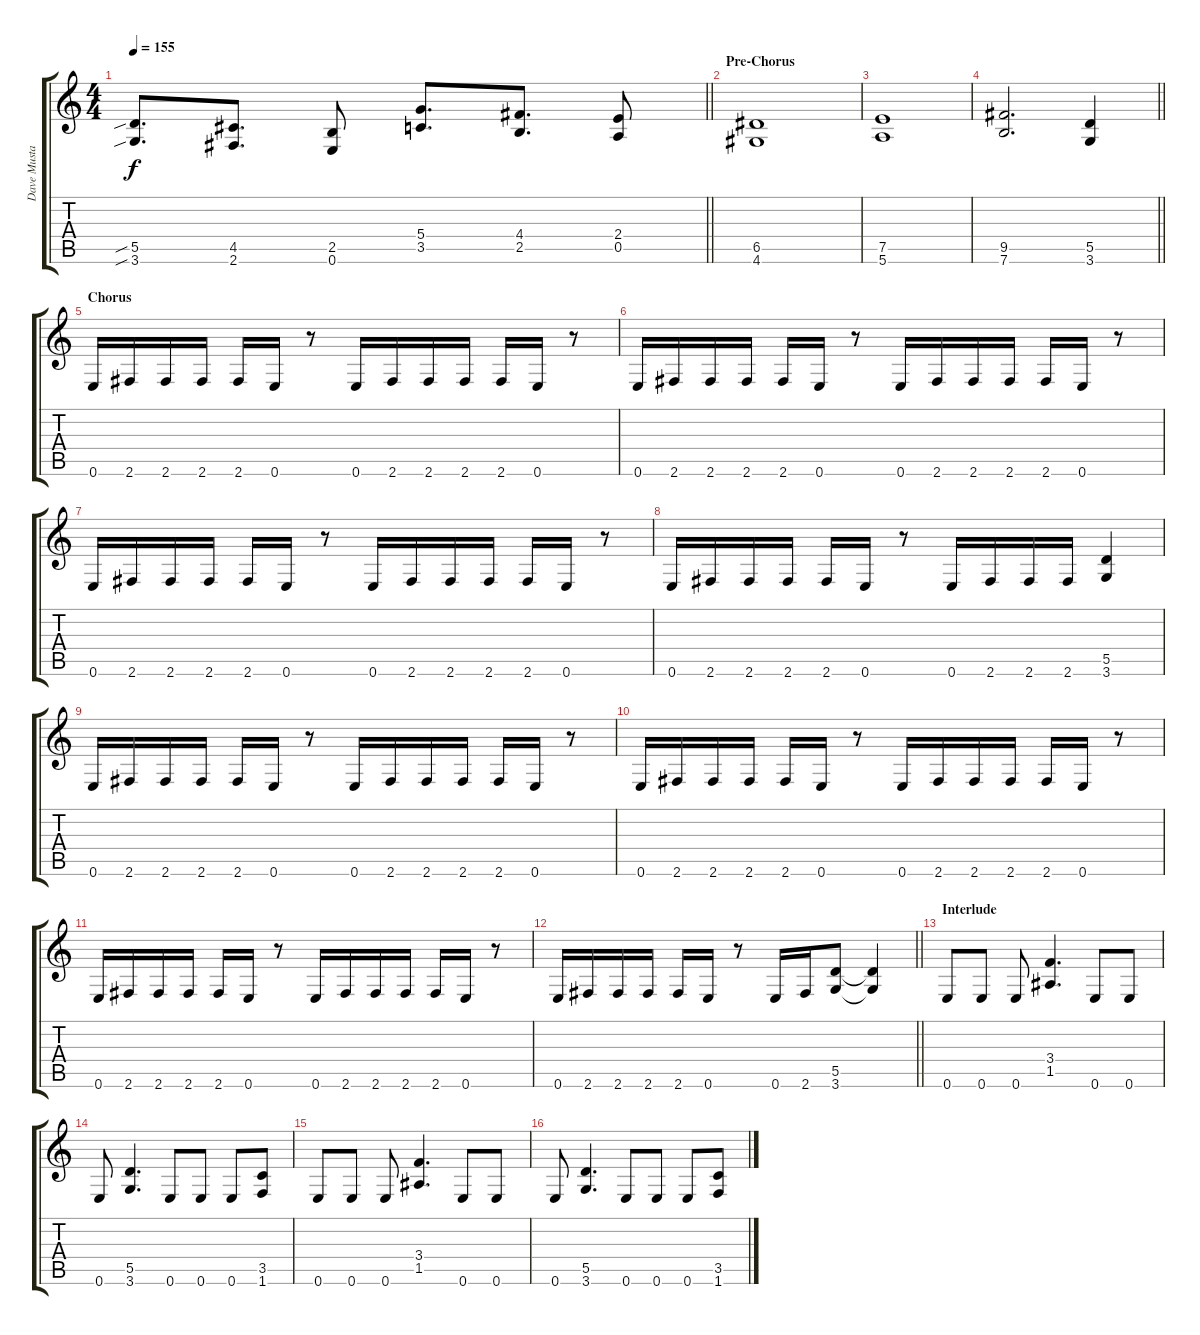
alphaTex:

\track ("Dave Mustaine" "Dave Musta") {instrument distortionguitar}
\staff {score tabs}
\tuning (E4 B3 G3 D3 A2 E2) {hide}
\ts (4 4)
\tempo 155
\clef g2
\barLineRight lightlight
\ks c
(5.5{sib} 3.6{sib}).8{d dy f} (4.5 2.6).8{d} (2.5 0.6).8 (5.4 3.5).8{d} (4.4 2.5).8{d} (2.4 0.5).8 |
\section ("" "Pre-Chorus")
(6.5 4.6).1 |
(7.5 5.6).1 |
\barLineRight lightlight
(9.5 7.6).2{d} (5.5 3.6).4 |
\section ("" "Chorus")
0.6.16 2.6.16 2.6.16 2.6.16 2.6.16 0.6.16 r.8 0.6.16 2.6.16 2.6.16 2.6.16 2.6.16 0.6.16 r.8 |
0.6.16 2.6.16 2.6.16 2.6.16 2.6.16 0.6.16 r.8 0.6.16 2.6.16 2.6.16 2.6.16 2.6.16 0.6.16 r.8 |
0.6.16 2.6.16 2.6.16 2.6.16 2.6.16 0.6.16 r.8 0.6.16 2.6.16 2.6.16 2.6.16 2.6.16 0.6.16 r.8 |
0.6.16 2.6.16 2.6.16 2.6.16 2.6.16 0.6.16 r.8 0.6.16 2.6.16 2.6.16 2.6.16 (5.5 3.6).4 |
0.6.16 2.6.16 2.6.16 2.6.16 2.6.16 0.6.16 r.8 0.6.16 2.6.16 2.6.16 2.6.16 2.6.16 0.6.16 r.8 |
0.6.16 2.6.16 2.6.16 2.6.16 2.6.16 0.6.16 r.8 0.6.16 2.6.16 2.6.16 2.6.16 2.6.16 0.6.16 r.8 |
0.6.16 2.6.16 2.6.16 2.6.16 2.6.16 0.6.16 r.8 0.6.16 2.6.16 2.6.16 2.6.16 2.6.16 0.6.16 r.8 |
\barLineRight lightlight
0.6.16 2.6.16 2.6.16 2.6.16 2.6.16 0.6.16 r.8 0.6.16 2.6.16 (5.5 3.6).8 (5.5{t} 3.6{t}).4 |
\section ("" "Interlude")
0.6.8 0.6.8 0.6.8 (3.4 1.5).4{d} 0.6.8 0.6.8 |
0.6.8 (5.5 3.6).4{d} 0.6.8 0.6.8 0.6.8 (3.5 1.6).8 |
0.6.8 0.6.8 0.6.8 (3.4 1.5).4{d} 0.6.8 0.6.8 |
0.6.8 (5.5 3.6).4{d} 0.6.8 0.6.8 0.6.8 (3.5 1.6).8
